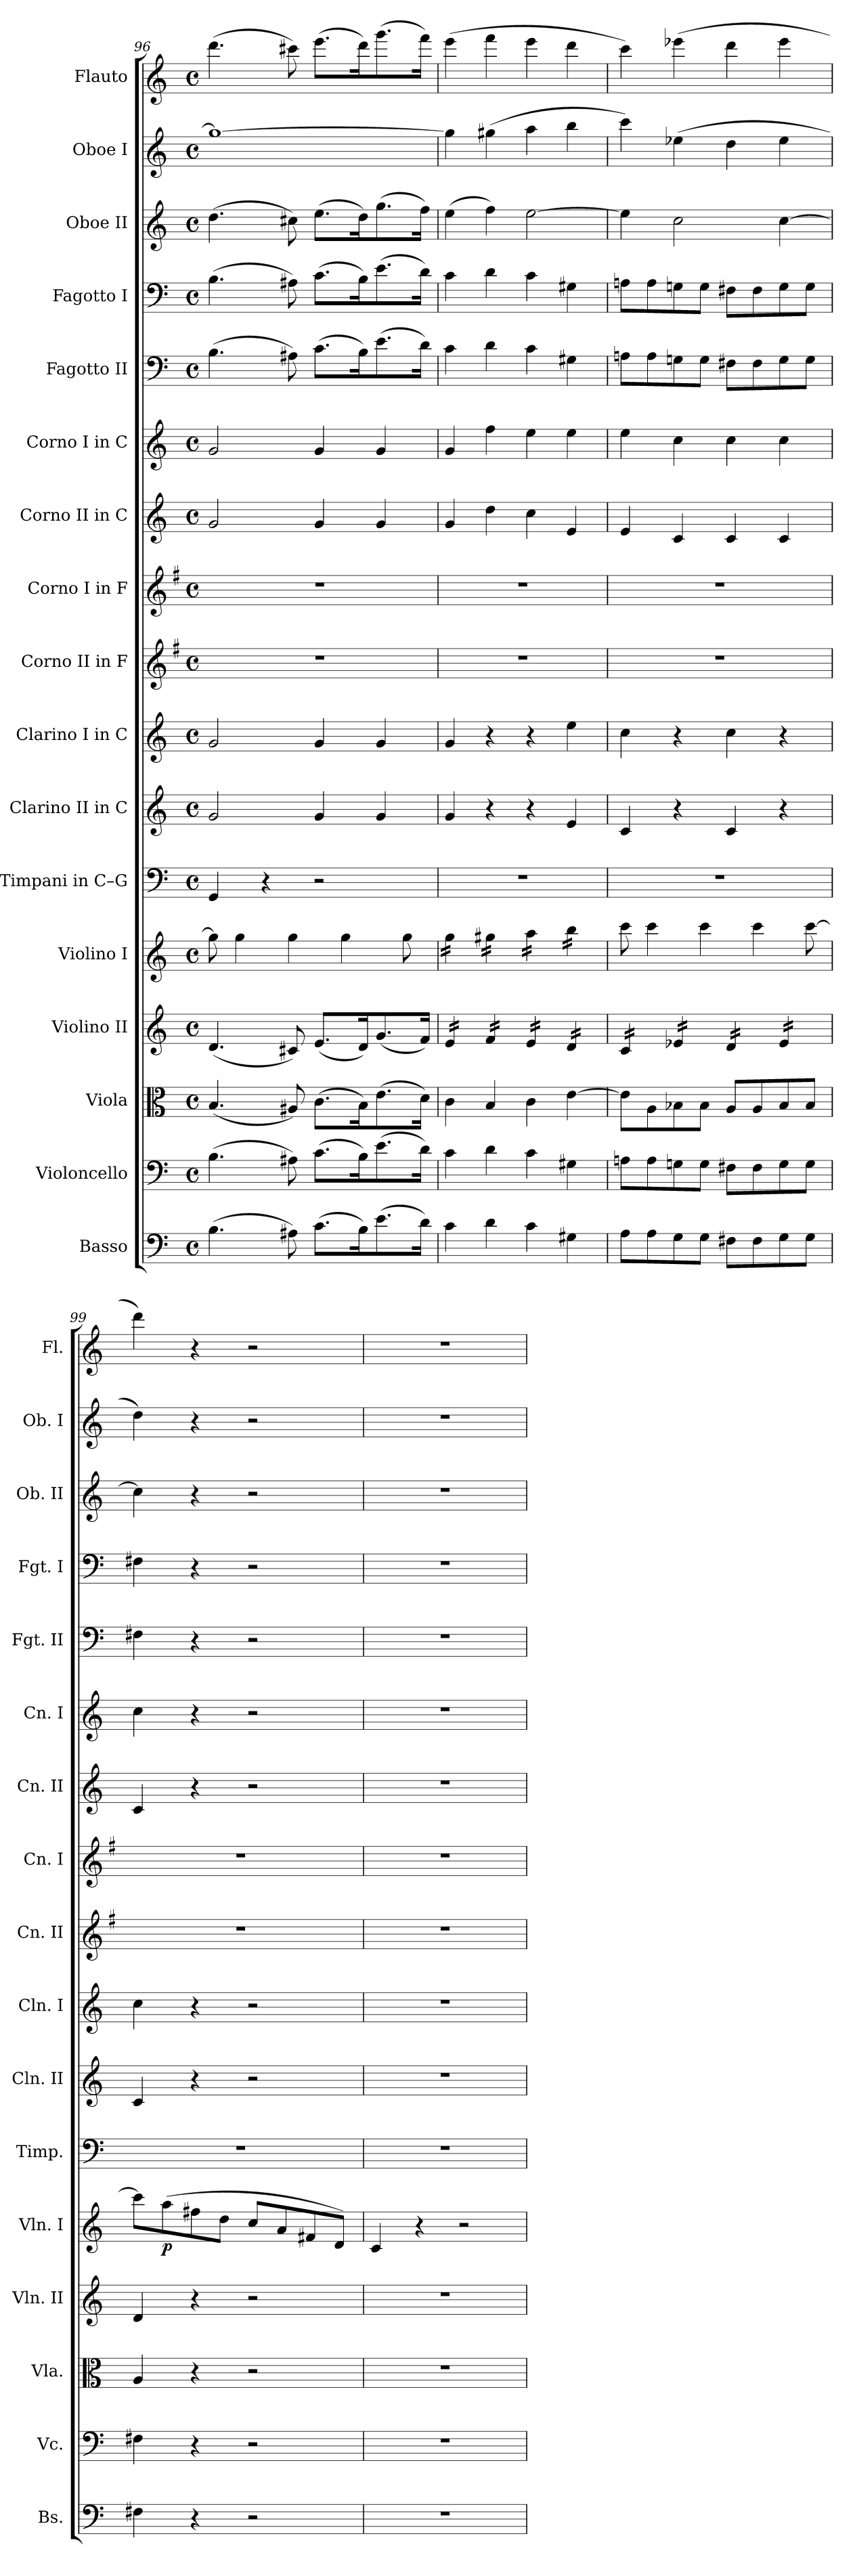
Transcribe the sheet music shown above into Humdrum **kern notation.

**kern	**kern	**kern	**kern	**kern	**dynam	**kern	**kern	**kern	**kern	**kern	**kern	**kern	**kern	**kern	**kern	**kern	**kern
*part17	*part16	*part15	*part14	*part13	*part13	*part12	*part11	*part10	*part9	*part8	*part7	*part6	*part5	*part4	*part3	*part2	*part1
*staff17	*staff16	*staff15	*staff14	*staff13	*staff13	*staff12	*staff11	*staff10	*staff9	*staff8	*staff7	*staff6	*staff5	*staff4	*staff3	*staff2	*staff1
*I"Basso	*I"Violoncello	*I"Viola	*I"Violino II	*I"Violino I	*	*I"Timpani in C–G	*I"Clarino II in C	*I"Clarino I in C	*I"Corno II in F	*I"Corno I in F	*I"Corno II in C	*I"Corno I in C	*I"Fagotto II	*I"Fagotto I	*I"Oboe II	*I"Oboe I	*I"Flauto
*I'Bs.	*I'Vc.	*I'Vla.	*I'Vln. II	*I'Vln. I	*	*I'Timp.	*I'Cln. II	*I'Cln. I	*I'Cn. II	*I'Cn. I	*I'Cn. II	*I'Cn. I	*I'Fgt. II	*I'Fgt. I	*I'Ob. II	*I'Ob. I	*I'Fl.
!!LO:PB:g=z
*clefF4	*clefF4	*clefC3	*clefG2	*clefG2	*	*clefF4	*clefG2	*clefG2	*clefG2	*clefG2	*clefG2	*clefG2	*clefF4	*clefF4	*clefG2	*clefG2	*clefG2
*ITrd7c12	*	*	*	*	*	*	*	*	*ITrd4c7	*ITrd4c7	*ITrd7c12	*ITrd7c12	*	*	*	*	*
*k[]	*k[]	*k[]	*k[]	*k[]	*	*k[]	*k[]	*k[]	*k[]	*k[]	*k[]	*k[]	*k[]	*k[]	*k[]	*k[]	*k[]
*M4/4	*M4/4	*M4/4	*M4/4	*M4/4	*	*M4/4	*M4/4	*M4/4	*M4/4	*M4/4	*M4/4	*M4/4	*M4/4	*M4/4	*M4/4	*M4/4	*M4/4
*met(c)	*met(c)	*met(c)	*met(c)	*met(c)	*	*met(c)	*met(c)	*met(c)	*met(c)	*met(c)	*met(c)	*met(c)	*met(c)	*met(c)	*met(c)	*met(c)	*met(c)
=96	=96	=96	=96	=96	=96	=96	=96	=96	=96	=96	=96	=96	=96	=96	=96	=96	=96
(4.BB\	(4.B\	(4.B/	(4.d/	8gg\]	.	4GG/	2g/	2g/	1r	1r	2G/	2G/	(4.B\	(4.B\	(4.dd\	1gg_	(4.ddd\
.	.	.	.	4gg\	.	.	.	.	.	.	.	.	.	.	.	.	.
.	.	.	.	.	.	4r	.	.	.	.	.	.	.	.	.	.	.
8AA#X\)	8A#X\)	8A#X/)	8c#X/)	4gg\	.	.	.	.	.	.	.	.	8A#X\)	8A#X\)	8cc#X\)	.	8ccc#X\)
(8.C\L	(8.c\L	(8.c\L	(8.e/L	.	.	2r	4g/	4g/	.	.	4G/	4G/	(8.c\L	(8.c\L	(8.ee\L	.	(8.eee\L
.	.	.	.	4gg\	.	.	.	.	.	.	.	.	.	.	.	.	.
16BB\K)	16B\K)	16B\K)	16d/K)	.	.	.	.	.	.	.	.	.	16B\K)	16B\K)	16dd\K)	.	16ddd\K)
(8.E\	(8.e\	(8.e\	(8.g/	.	.	.	4g/	4g/	.	.	4G/	4G/	(8.e\	(8.e\	(8.gg\	.	(8.ggg\
.	.	.	.	8gg\	.	.	.	.	.	.	.	.	.	.	.	.	.
16D\Jk)	16d\Jk)	16d\Jk)	16f/Jk)	.	.	.	.	.	.	.	.	.	16d\Jk)	16d\Jk)	16ff\Jk)	.	16fff\Jk)
=97	=97	=97	=97	=97	=97	=97	=97	=97	=97	=97	=97	=97	=97	=97	=97	=97	=97
*	*	*	*tremolo	*	*	*	*	*	*	*	*	*	*	*	*	*	*
*	*	*	*	*tremolo	*	*	*	*	*	*	*	*	*	*	*	*	*
4C\	4c\	4c\	16e/LL	16gg\LL	.	1r	4g/	4g/	1r	1r	4G/	4G/	4c\	4c\	(4ee\	4gg\]	(4eee\
.	.	.	16e/	16gg\	.	.	.	.	.	.	.	.	.	.	.	.	.
.	.	.	16e/	16gg\	.	.	.	.	.	.	.	.	.	.	.	.	.
.	.	.	16e/JJ	16gg\JJ	.	.	.	.	.	.	.	.	.	.	.	.	.
4D\	4d\	4B/	16f/LL	16gg#X\LL	.	.	4r	4r	.	.	4d\	4f\	4d\	4d\	4ff\)	(4gg#X\	4fff\
.	.	.	16f/	16gg#X\	.	.	.	.	.	.	.	.	.	.	.	.	.
.	.	.	16f/	16gg#X\	.	.	.	.	.	.	.	.	.	.	.	.	.
.	.	.	16f/JJ	16gg#X\JJ	.	.	.	.	.	.	.	.	.	.	.	.	.
4C\	4c\	4c\	16e/LL	16aa\LL	.	.	4r	4r	.	.	4c\	4e\	4c\	4c\	[2ee\	4aa\	4eee\
.	.	.	16e/	16aa\	.	.	.	.	.	.	.	.	.	.	.	.	.
.	.	.	16e/	16aa\	.	.	.	.	.	.	.	.	.	.	.	.	.
.	.	.	16e/JJ	16aa\JJ	.	.	.	.	.	.	.	.	.	.	.	.	.
4GG#X\	4G#X\	[4e\	16d/LL	16bb\LL	.	.	4e/	4ee\	.	.	4E/	4e\	4G#X\	4G#X\	.	4bb\	4ddd\
.	.	.	16d/	16bb\	.	.	.	.	.	.	.	.	.	.	.	.	.
.	.	.	16d/	16bb\	.	.	.	.	.	.	.	.	.	.	.	.	.
.	.	.	16d/JJ	16bb\JJ	.	.	.	.	.	.	.	.	.	.	.	.	.
*	*	*	*	*Xtremolo	*	*	*	*	*	*	*	*	*	*	*	*	*
=98	=98	=98	=98	=98	=98	=98	=98	=98	=98	=98	=98	=98	=98	=98	=98	=98	=98
8AA\L	8An\L	8e\L]	16c/LL	8ccc\	.	1r	4c/	4cc\	1r	1r	4E/	4e\	8An\L	8An\L	4ee\]	4ccc\)	4ccc\)
.	.	.	16c/	.	.	.	.	.	.	.	.	.	.	.	.	.	.
8AA\	8A\	8A\	16c/	4ccc\	.	.	.	.	.	.	.	.	8A\	8A\	.	.	.
.	.	.	16c/JJ	.	.	.	.	.	.	.	.	.	.	.	.	.	.
8GG\	8Gn\	8B-X\	16e-X/LL	.	.	.	4r	4r	.	.	4C/	4c\	8Gn\	8Gn\	2cc\	(4ee-X\	(4eee-X\
.	.	.	16e-X/	.	.	.	.	.	.	.	.	.	.	.	.	.	.
8GG\J	8G\J	8B-\J	16e-X/	4ccc\	.	.	.	.	.	.	.	.	8G\J	8G\J	.	.	.
.	.	.	16e-X/JJ	.	.	.	.	.	.	.	.	.	.	.	.	.	.
8FF#X\L	8F#X\L	8A/L	16d/LL	.	.	.	4c/	4cc\	.	.	4C/	4c\	8F#X\L	8F#X\L	.	4dd\	4ddd\
.	.	.	16d/	.	.	.	.	.	.	.	.	.	.	.	.	.	.
8FF#\	8F#\	8A/	16d/	4ccc\	.	.	.	.	.	.	.	.	8F#\	8F#\	.	.	.
.	.	.	16d/JJ	.	.	.	.	.	.	.	.	.	.	.	.	.	.
8GG\	8G\	8B-/	16e-/LL	.	.	.	4r	4r	.	.	4C/	4c\	8G\	8G\	[4cc\	4ee-\	4eee-\
.	.	.	16e-/	.	.	.	.	.	.	.	.	.	.	.	.	.	.
8GG\J	8G\J	8B-/J	16e-/	[8ccc\	.	.	.	.	.	.	.	.	8G\J	8G\J	.	.	.
.	.	.	16e-/JJ	.	.	.	.	.	.	.	.	.	.	.	.	.	.
*	*	*	*Xtremolo	*	*	*	*	*	*	*	*	*	*	*	*	*	*
=99	=99	=99	=99	=99	=99	=99	=99	=99	=99	=99	=99	=99	=99	=99	=99	=99	=99
4FF#X\	4F#X\	4A/	4d/	8ccc\L]	.	1r	4c/	4cc\	1r	1r	4C/	4c\	4F#X\	4F#X\	4cc\]	4dd\)	4ddd\)
!	!	!	!	!	!LO:DY:b	!	!	!	!	!	!	!	!	!	!	!	!
.	.	.	.	(8aa\	p	.	.	.	.	.	.	.	.	.	.	.	.
4r	4r	4r	4r	8ff#X\	.	.	4r	4r	.	.	4r	4r	4r	4r	4r	4r	4r
.	.	.	.	8dd\J	.	.	.	.	.	.	.	.	.	.	.	.	.
2r	2r	2r	2r	8cc/L	.	.	2r	2r	.	.	2r	2r	2r	2r	2r	2r	2r
.	.	.	.	8a/	.	.	.	.	.	.	.	.	.	.	.	.	.
.	.	.	.	8f#X/	.	.	.	.	.	.	.	.	.	.	.	.	.
.	.	.	.	8d/J)	.	.	.	.	.	.	.	.	.	.	.	.	.
=100	=100	=100	=100	=100	=100	=100	=100	=100	=100	=100	=100	=100	=100	=100	=100	=100	=100
1r	1r	1r	1r	4c/	.	1r	1r	1r	1r	1r	1r	1r	1r	1r	1r	1r	1r
.	.	.	.	4r	.	.	.	.	.	.	.	.	.	.	.	.	.
.	.	.	.	2r	.	.	.	.	.	.	.	.	.	.	.	.	.
=	=	=	=	=	=	=	=	=	=	=	=	=	=	=	=	=	=
*-	*-	*-	*-	*-	*-	*-	*-	*-	*-	*-	*-	*-	*-	*-	*-	*-	*-
